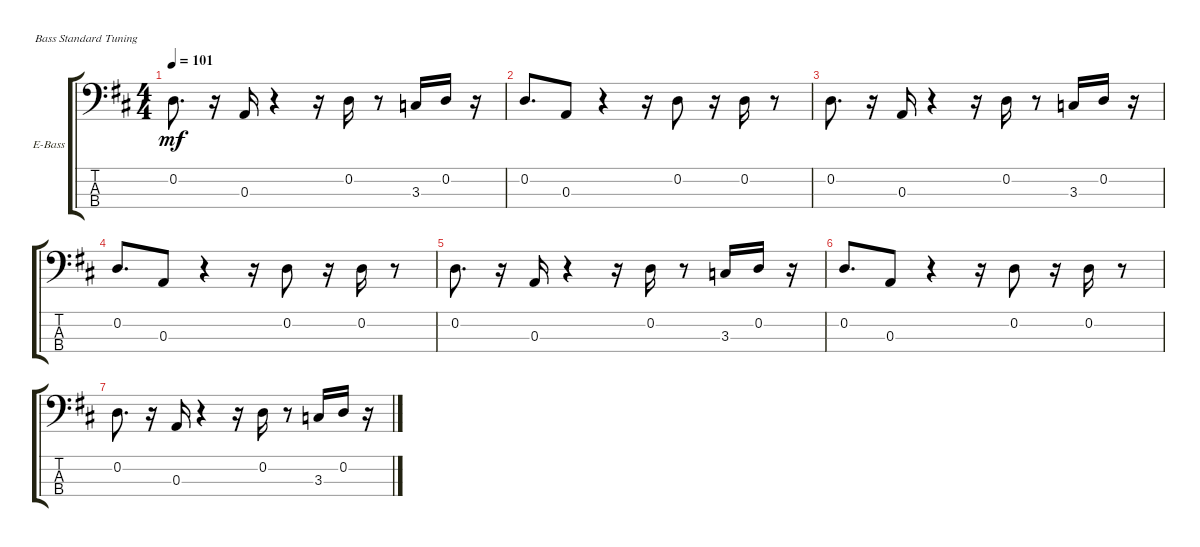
\bracketExtendMode groupsimilarinstruments
\firstSystemTrackNameOrientation horizontal
\otherSystemsTrackNameOrientation horizontal
\track ("Electric Bass" "E-Bass") {instrument electricbassfinger}
\staff {score tabs}
\tuning (G2 D2 A1 E1)
\ts (4 4)
\tempo 101
\clef f4
\scale
0.333333
\ks d
0.2.8{d dy mf} r.16 0.3.16 r.4 r.16 0.2.16 r.8 3.3.16 0.2.16 r.16 |
\scale
0.333333 0.2.8{d} 0.3.8 r.4 r.16 0.2.8 r.16 0.2.16 r.8 |
\scale
0.333333 0.2.8{d} r.16 0.3.16 r.4 r.16 0.2.16 r.8 3.3.16 0.2.16 r.16 |
\scale
0.333333 0.2.8{d} 0.3.8 r.4 r.16 0.2.8 r.16 0.2.16 r.8 |
\scale
0.333333 0.2.8{d} r.16 0.3.16 r.4 r.16 0.2.16 r.8 3.3.16 0.2.16 r.16 |
\scale
0.333333 0.2.8{d} 0.3.8 r.4 r.16 0.2.8 r.16 0.2.16 r.8 |
\scale
0.333333 0.2.8{d} r.16 0.3.16 r.4 r.16 0.2.16 r.8 3.3.16 0.2.16 r.16 |
\scale
0.333333
